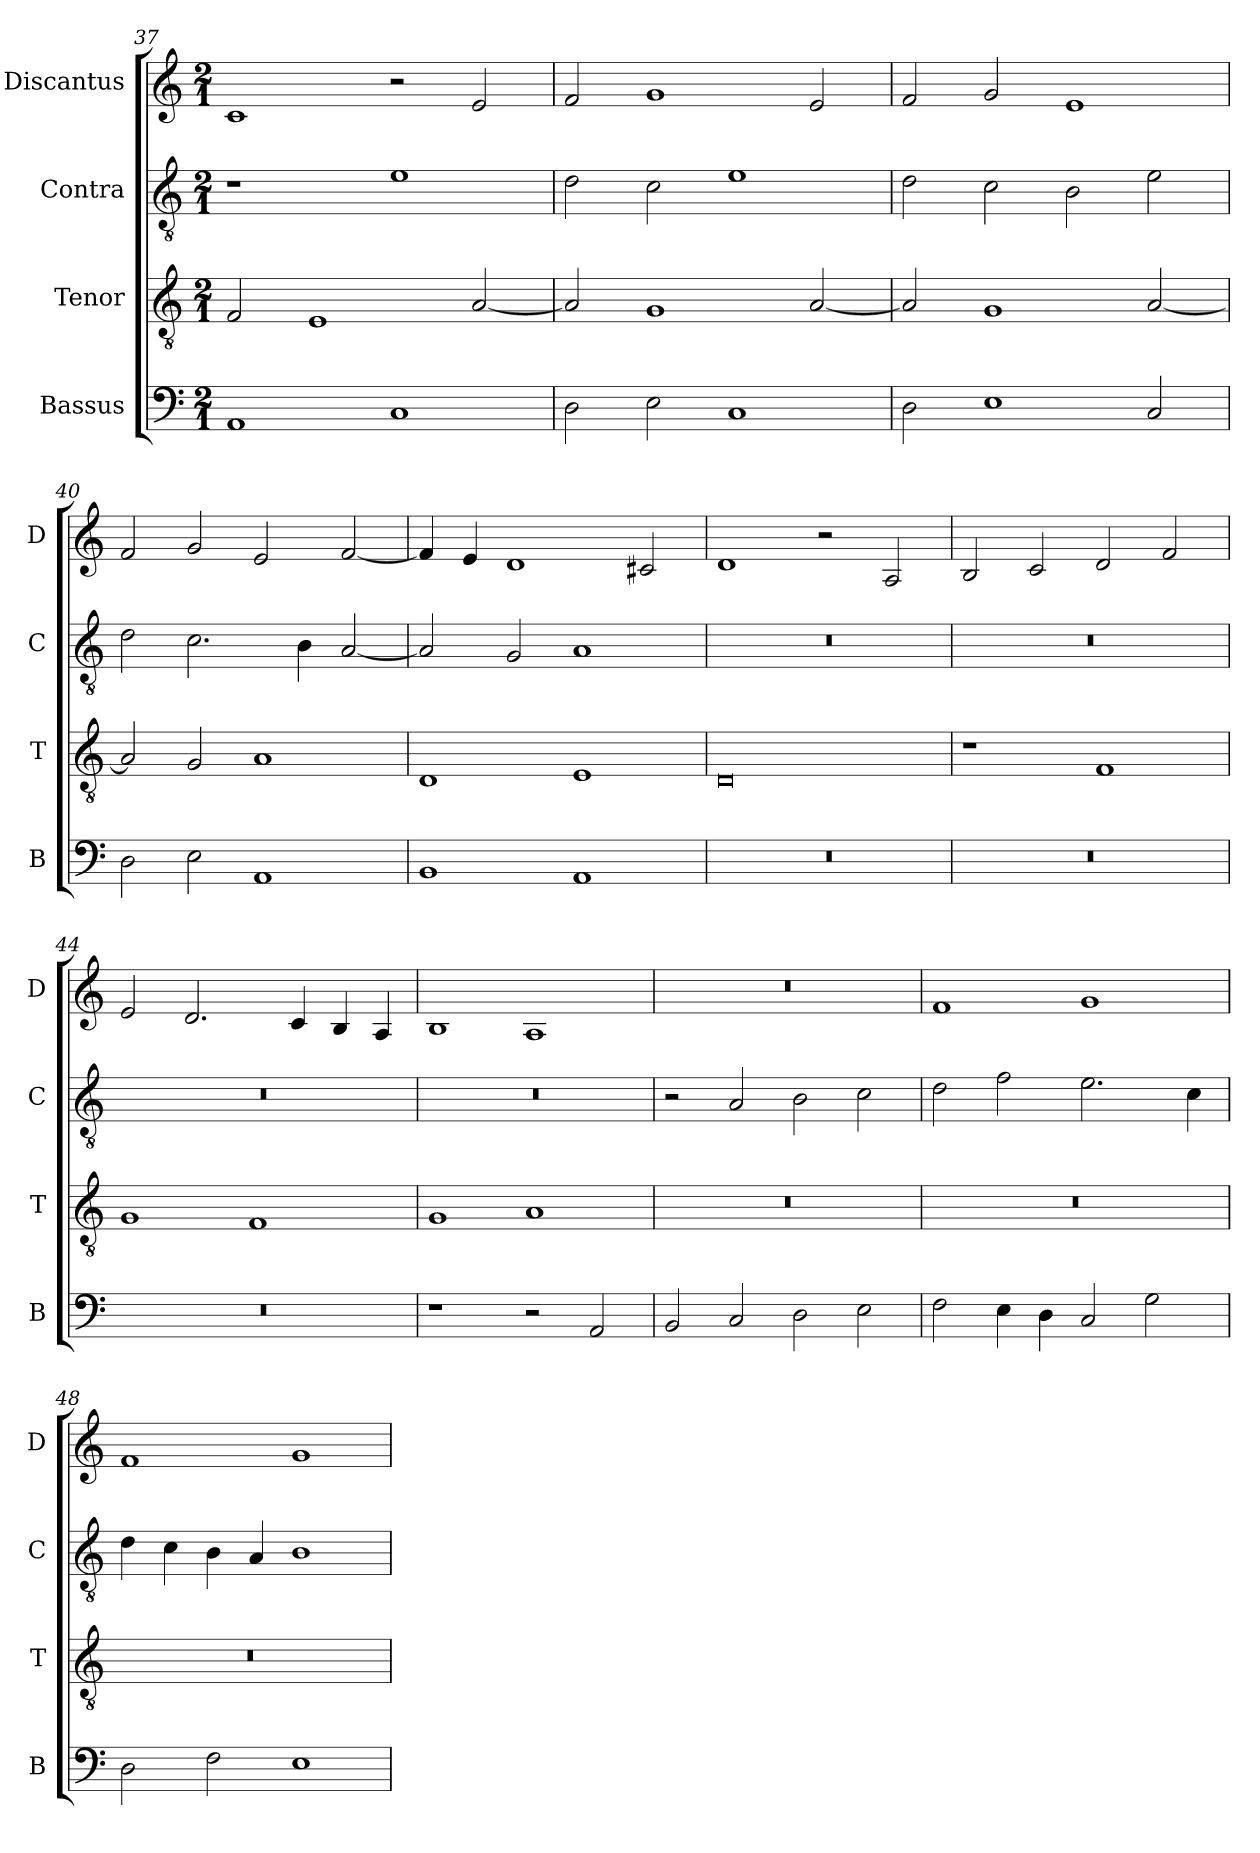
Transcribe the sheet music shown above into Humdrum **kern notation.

**kern	**kern	**kern	**kern
*part4	*part3	*part2	*part1
*staff4	*staff3	*staff2	*staff1
*I"Bassus	*I"Tenor	*I"Contra	*I"Discantus
*I'B	*I'T	*I'C	*I'D
*clefF4	*clefGv2	*clefGv2	*clefG2
*k[]	*k[]	*k[]	*k[]
*M2/1	*M2/1	*M2/1	*M2/1
=37	=37	=37	=37
1AA	2F/	1r	1c
.	1E	.	.
1C	.	1e	2r
.	[2A/	.	2e/
=38	=38	=38	=38
2D\	2A/]	2d\	2f/
2E\	1G	2c\	1g
1C	.	1e	.
.	[2A/	.	2e/
=39	=39	=39	=39
2D\	2A/]	2d\	2f/
1E	1G	2c\	2g/
.	.	2B\	1e
2C/	[2A/	2e\	.
=40	=40	=40	=40
2D\	2A/]	2d\	2f/
2E\	2G/	2.c\	2g/
1AA	1A	.	2e/
.	.	4B\	.
.	.	[2A/	[2f/
=41	=41	=41	=41
1BB	1D	2A/]	4f/]
.	.	.	4e/
.	.	2G/	1d
1AA	1E	1A	.
.	.	.	2c#X/
=42	=42	=42	=42
0r	0D	0r	1d
.	.	.	2r
.	.	.	2A/
=43	=43	=43	=43
0r	1r	0r	2B/
.	.	.	2c/
.	1F	.	2d/
.	.	.	2f/
=44	=44	=44	=44
0r	1G	0r	2e/
.	.	.	2.d/
.	1F	.	.
.	.	.	4c/
.	.	.	4B/
.	.	.	4A/
=45	=45	=45	=45
1r	1G	0r	1B
2r	1A	.	1A
2AA/	.	.	.
=46	=46	=46	=46
2BB/	0r	2r	0r
2C/	.	2A/	.
2D\	.	2B\	.
2E\	.	2c\	.
=47	=47	=47	=47
2F\	0r	2d\	1f
4E\	.	2f\	.
4D\	.	.	.
2C/	.	2.e\	1g
2G\	.	.	.
.	.	4c\	.
=48	=48	=48	=48
2D\	0r	4d\	1f
.	.	4c\	.
2F\	.	4B\	.
.	.	4A/	.
1E	.	1B	1g
=	=	=	=
*-	*-	*-	*-
